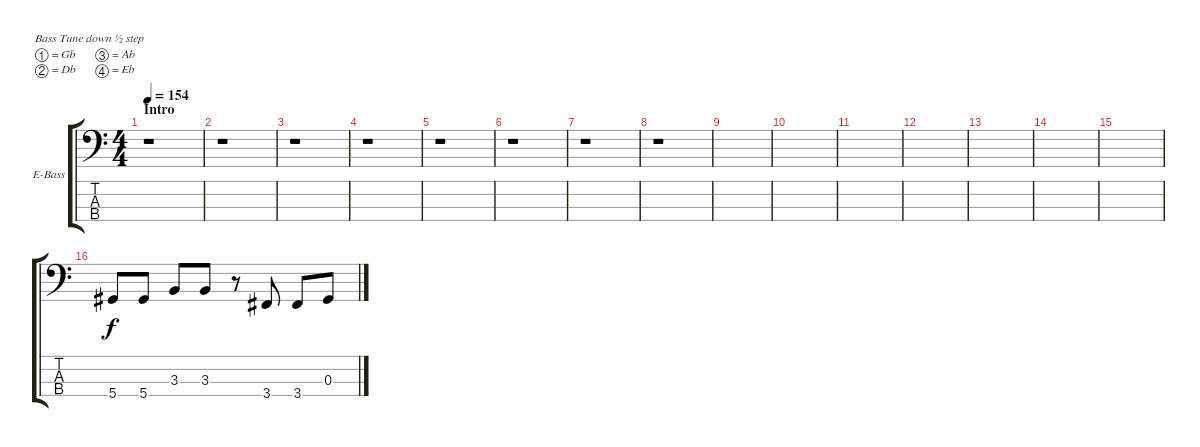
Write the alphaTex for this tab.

\defaultSystemsLayout 4
\bracketExtendMode groupsimilarinstruments
\firstSystemTrackNameOrientation horizontal
\otherSystemsTrackNameOrientation horizontal
\track ("Electric Bass" "E-Bass") {instrument electricbassfinger}
\staff {score tabs}
\tuning (Gb2 Db2 Ab1 Eb1)
\ts (4 4)
\section ("" "Intro")
\tempo 154
\clef f4
\ks c
r.1{dy f instrument electricbassfinger} |
r.1 |
r.1 |
r.1 |
r.1 |
r.1 |
r.1 |
r.1 |
|
|
|
|
|
|
|
5.4.8 5.4.8 3.3.8 3.3.8 r.8 3.4.8 3.4.8 0.3.8
